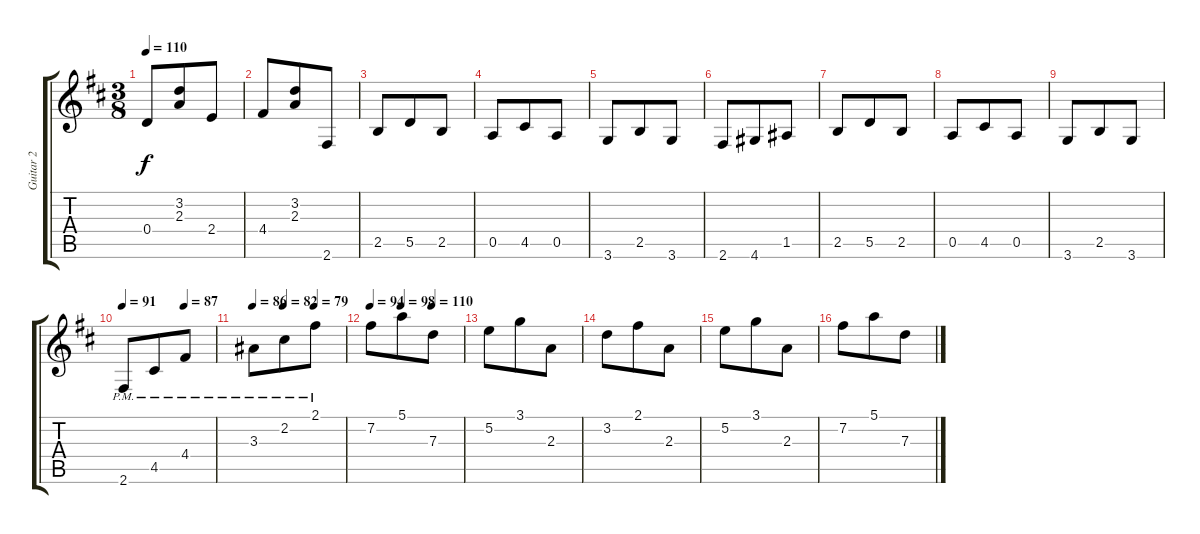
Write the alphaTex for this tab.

\track ("Guitar 2" "Guitar 2") {instrument acousticguitarnylon}
\staff {score tabs}
\tuning (E4 B3 G3 D3 A2 E2) {hide}
\ts (3 8)
\tempo 110
\clef g2
\ks d
0.4.8{dy f} (3.2 2.3).8 2.4.8 |
4.4.8 (3.2 2.3).8 2.6.8 |
2.5.8 5.5.8 2.5.8 |
0.5.8 4.5.8 0.5.8 |
3.6.8 2.5.8 3.6.8 |
2.6.8 4.6.8 1.5.8 |
2.5.8 5.5.8 2.5.8 |
0.5.8 4.5.8 0.5.8 |
3.6.8 2.5.8 3.6.8 |
\tempo 91
\tempo (87 0.6666666666666666)
2.6{pm}.8 4.5{pm}.8 4.4{pm}.8 |
\tempo 86
\tempo (82 0.3333333333333333)
\tempo (79 0.6666666666666666)
3.3{pm}.8 2.2{pm}.8 2.1{pm}.8 |
\tempo 94
\tempo (98 0.3333333333333333)
\tempo (110 0.6666666666666666)
7.2.8 5.1.8 7.3.8 |
5.2.8 3.1.8 2.3.8 |
3.2.8 2.1.8 2.3.8 |
5.2.8 3.1.8 2.3.8 |
7.2.8 5.1.8 7.3.8
